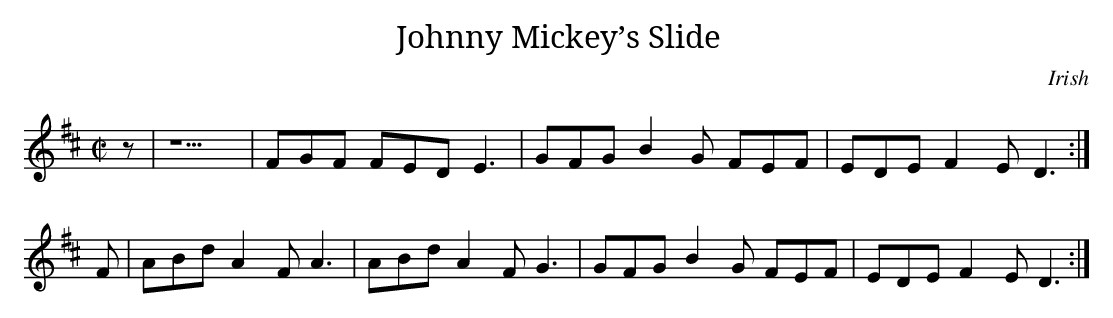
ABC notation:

X:1
T:Johnny Mickey’s Slide
M:C|
K:D
z | z9 | FGF FED E3 | GFG B2 G FEF | EDE F2 E D3 :|
F | ABd A2 F A3 | ABd A2 F G3 | GFG B2 G FEF | EDE F2 E D3 :|
